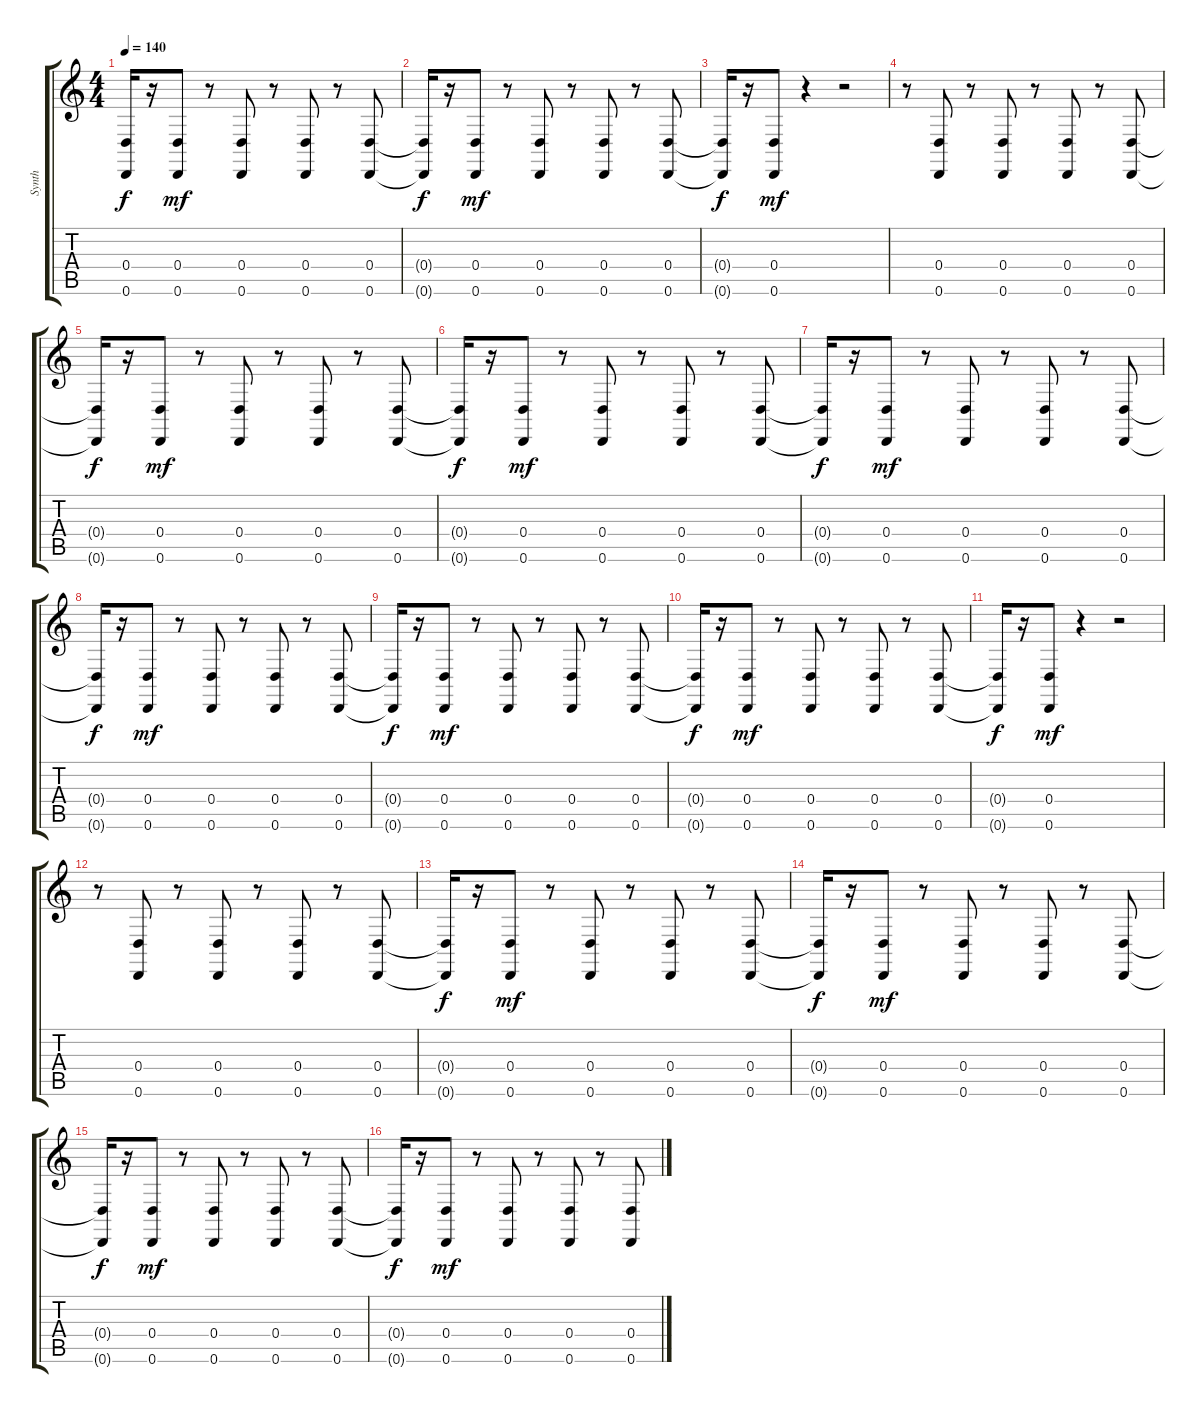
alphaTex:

\track ("Synth" "Synth") {instrument lead1square}
\staff {score tabs}
\tuning (E4 B3 G3 D3 A2 D2) {hide}
\ts (4 4)
\tempo 140
\clef g2
\ks c
(0.4{t} 0.6{t}).16{dy f} r.16 (0.4 0.6).8{dy mf} r.8 (0.4 0.6).8 r.8 (0.4 0.6).8 r.8 (0.4 0.6).8 |
(0.4{t} 0.6{t}).16{dy f} r.16 (0.4 0.6).8{dy mf} r.8 (0.4 0.6).8 r.8 (0.4 0.6).8 r.8 (0.4 0.6).8 |
(0.4{t} 0.6{t}).16{dy f} r.16 (0.4 0.6).8{dy mf} r.4 r.2 |
r.8{instrument synthbrass1} (0.4 0.6).8 r.8 (0.4 0.6).8 r.8 (0.4 0.6).8 r.8 (0.4 0.6).8 |
(0.4{t} 0.6{t}).16{dy f} r.16 (0.4 0.6).8{dy mf} r.8 (0.4 0.6).8 r.8 (0.4 0.6).8 r.8 (0.4 0.6).8 |
(0.4{t} 0.6{t}).16{dy f} r.16 (0.4 0.6).8{dy mf} r.8 (0.4 0.6).8 r.8 (0.4 0.6).8 r.8 (0.4 0.6).8 |
(0.4{t} 0.6{t}).16{dy f} r.16 (0.4 0.6).8{dy mf} r.8 (0.4 0.6).8 r.8 (0.4 0.6).8 r.8 (0.4 0.6).8 |
(0.4{t} 0.6{t}).16{dy f} r.16 (0.4 0.6).8{dy mf} r.8 (0.4 0.6).8 r.8 (0.4 0.6).8 r.8 (0.4 0.6).8 |
(0.4{t} 0.6{t}).16{dy f} r.16 (0.4 0.6).8{dy mf} r.8 (0.4 0.6).8 r.8 (0.4 0.6).8 r.8 (0.4 0.6).8 |
(0.4{t} 0.6{t}).16{dy f} r.16 (0.4 0.6).8{dy mf} r.8 (0.4 0.6).8 r.8 (0.4 0.6).8 r.8 (0.4 0.6).8 |
(0.4{t} 0.6{t}).16{dy f} r.16 (0.4 0.6).8{dy mf} r.4 r.2 |
r.8{instrument synthbrass1} (0.4 0.6).8 r.8 (0.4 0.6).8 r.8 (0.4 0.6).8 r.8 (0.4 0.6).8 |
(0.4{t} 0.6{t}).16{dy f} r.16 (0.4 0.6).8{dy mf} r.8 (0.4 0.6).8 r.8 (0.4 0.6).8 r.8 (0.4 0.6).8 |
(0.4{t} 0.6{t}).16{dy f} r.16 (0.4 0.6).8{dy mf} r.8 (0.4 0.6).8 r.8 (0.4 0.6).8 r.8 (0.4 0.6).8 |
(0.4{t} 0.6{t}).16{dy f} r.16 (0.4 0.6).8{dy mf} r.8 (0.4 0.6).8 r.8 (0.4 0.6).8 r.8 (0.4 0.6).8 |
(0.4{t} 0.6{t}).16{dy f} r.16 (0.4 0.6).8{dy mf} r.8 (0.4 0.6).8 r.8 (0.4 0.6).8 r.8 (0.4 0.6).8
